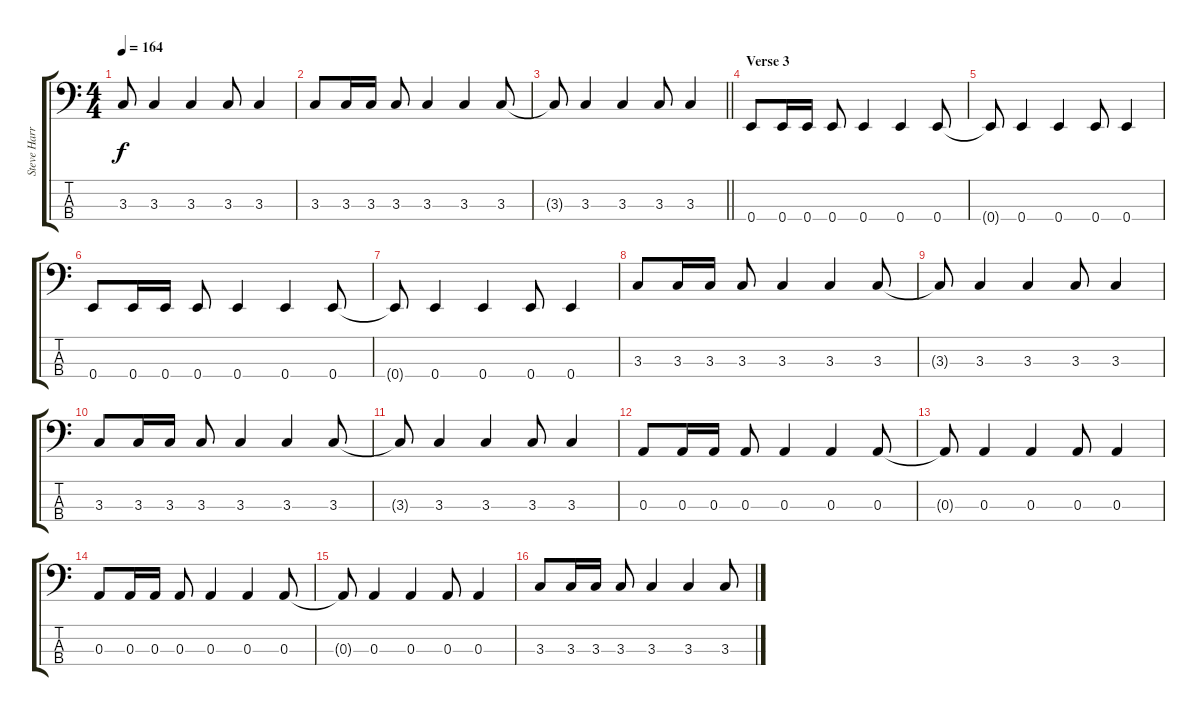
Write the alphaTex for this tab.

\track ("Steve Harris" "Steve Harr") {instrument electricbassfinger}
\staff {score tabs}
\tuning (G2 D2 A1 E1) {hide}
\ts (4 4)
\tempo 164
\clef f4
\ks c
3.3{t}.8{dy f} 3.3.4 3.3.4 3.3.8 3.3.4 |
3.3.8 3.3.16 3.3.16 3.3.8 3.3.4 3.3.4 3.3.8 |
\barLineRight lightlight
3.3{t}.8 3.3.4 3.3.4 3.3.8 3.3.4 |
\section ("" "Verse 3")
0.4.8 0.4.16 0.4.16 0.4.8 0.4.4 0.4.4 0.4.8 |
0.4{t}.8 0.4.4 0.4.4 0.4.8 0.4.4 |
0.4.8 0.4.16 0.4.16 0.4.8 0.4.4 0.4.4 0.4.8 |
0.4{t}.8 0.4.4 0.4.4 0.4.8 0.4.4 |
3.3.8 3.3.16 3.3.16 3.3.8 3.3.4 3.3.4 3.3.8 |
3.3{t}.8 3.3.4 3.3.4 3.3.8 3.3.4 |
3.3.8 3.3.16 3.3.16 3.3.8 3.3.4 3.3.4 3.3.8 |
3.3{t}.8 3.3.4 3.3.4 3.3.8 3.3.4 |
0.3.8 0.3.16 0.3.16 0.3.8 0.3.4 0.3.4 0.3.8 |
0.3{t}.8 0.3.4 0.3.4 0.3.8 0.3.4 |
0.3.8 0.3.16 0.3.16 0.3.8 0.3.4 0.3.4 0.3.8 |
0.3{t}.8 0.3.4 0.3.4 0.3.8 0.3.4 |
3.3.8 3.3.16 3.3.16 3.3.8 3.3.4 3.3.4 3.3.8
